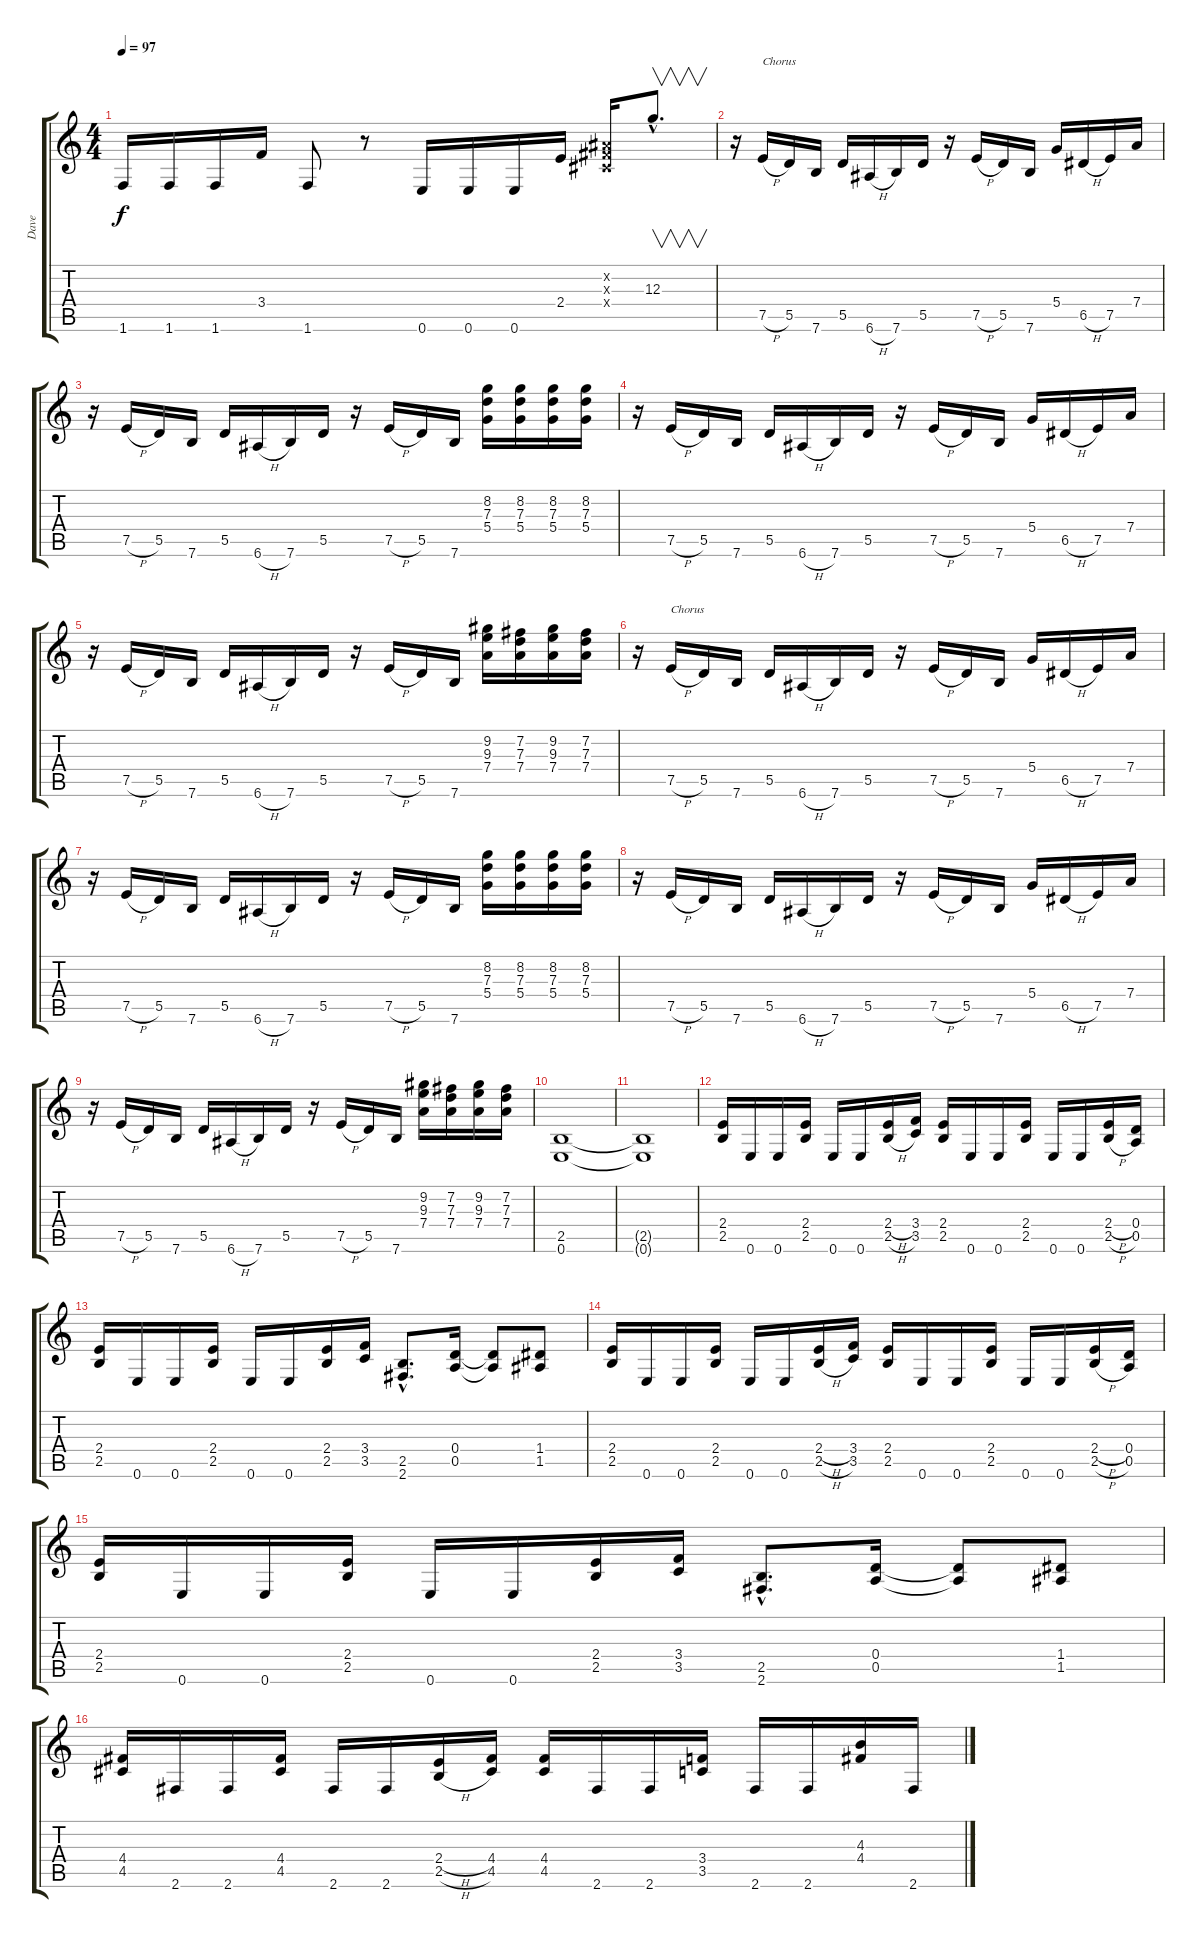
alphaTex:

\track ("Dave " "Dave ") {instrument distortionguitar}
\staff {score tabs}
\tuning (E4 B3 G3 D3 A2 E2) {hide}
\ts (4 4)
\tempo 97
\clef g2
\ks c
1.6.16{dy f} 1.6.16 1.6.16 3.4.16 1.6.8 r.8 0.6.16 0.6.16 0.6.16 2.4.16 (-1.2{x} -1.3{x} -1.4{x}).16 12.3{hac}.8{v d} |
r.16 7.5{h}.16{txt "Chorus"} 5.5.16 7.6.16 5.5.16 6.6{h}.16 7.6.16 5.5.16 r.16 7.5{h}.16 5.5.16 7.6.16 5.4.16 6.5{h}.16 7.5.16 7.4.16 |
r.16 7.5{h}.16 5.5.16 7.6.16 5.5.16 6.6{h}.16 7.6.16 5.5.16 r.16 7.5{h}.16 5.5.16 7.6.16 (8.2 7.3 5.4).16 (8.2 7.3 5.4).16 (8.2 7.3 5.4).16 (8.2 7.3 5.4).16 |
r.16 7.5{h}.16 5.5.16 7.6.16 5.5.16 6.6{h}.16 7.6.16 5.5.16 r.16 7.5{h}.16 5.5.16 7.6.16 5.4.16 6.5{h}.16 7.5.16 7.4.16 |
r.16 7.5{h}.16 5.5.16 7.6.16 5.5.16 6.6{h}.16 7.6.16 5.5.16 r.16 7.5{h}.16 5.5.16 7.6.16 (9.2 9.3 7.4).16 (7.2 7.3 7.4).16 (9.2 9.3 7.4).16 (7.2 7.3 7.4).16 |
r.16 7.5{h}.16{txt "Chorus"} 5.5.16 7.6.16 5.5.16 6.6{h}.16 7.6.16 5.5.16 r.16 7.5{h}.16 5.5.16 7.6.16 5.4.16 6.5{h}.16 7.5.16 7.4.16 |
r.16 7.5{h}.16 5.5.16 7.6.16 5.5.16 6.6{h}.16 7.6.16 5.5.16 r.16 7.5{h}.16 5.5.16 7.6.16 (8.2 7.3 5.4).16 (8.2 7.3 5.4).16 (8.2 7.3 5.4).16 (8.2 7.3 5.4).16 |
r.16 7.5{h}.16 5.5.16 7.6.16 5.5.16 6.6{h}.16 7.6.16 5.5.16 r.16 7.5{h}.16 5.5.16 7.6.16 5.4.16 6.5{h}.16 7.5.16 7.4.16 |
r.16 7.5{h}.16 5.5.16 7.6.16 5.5.16 6.6{h}.16 7.6.16 5.5.16 r.16 7.5{h}.16 5.5.16 7.6.16 (9.2 9.3 7.4).16 (7.2 7.3 7.4).16 (9.2 9.3 7.4).16 (7.2 7.3 7.4).16 |
(2.5 0.6).1 |
(2.5{t} 0.6{t}).1 |
(2.4 2.5).16 0.6.16 0.6.16 (2.4 2.5).16 0.6.16 0.6.16 (2.4{h} 2.5{h}).16 (3.4 3.5).16 (2.4 2.5).16 0.6.16 0.6.16 (2.4 2.5).16 0.6.16 0.6.16 (2.4{h} 2.5{h}).16 (0.4 0.5).16 |
(2.4 2.5).16 0.6.16 0.6.16 (2.4 2.5).16 0.6.16 0.6.16 (2.4 2.5).16 (3.4 3.5).16 (2.5{hac} 2.6{hac}).8{d} (0.4 0.5).16 (0.4{t} 0.5{t}).8 (1.4 1.5).8 |
(2.4 2.5).16 0.6.16 0.6.16 (2.4 2.5).16 0.6.16 0.6.16 (2.4{h} 2.5{h}).16 (3.4 3.5).16 (2.4 2.5).16 0.6.16 0.6.16 (2.4 2.5).16 0.6.16 0.6.16 (2.4{h} 2.5{h}).16 (0.4 0.5).16 |
(2.4 2.5).16 0.6.16 0.6.16 (2.4 2.5).16 0.6.16 0.6.16 (2.4 2.5).16 (3.4 3.5).16 (2.5{hac} 2.6{hac}).8{d} (0.4 0.5).16 (0.4{t} 0.5{t}).8 (1.4 1.5).8 |
(4.4 4.5).16 2.6.16 2.6.16 (4.4 4.5).16 2.6.16 2.6.16 (2.4{h} 2.5{h}).16 (4.4 4.5).16 (4.4 4.5).16 2.6.16 2.6.16 (3.4 3.5).16 2.6.16 2.6.16 (4.3 4.4).16 2.6.16
